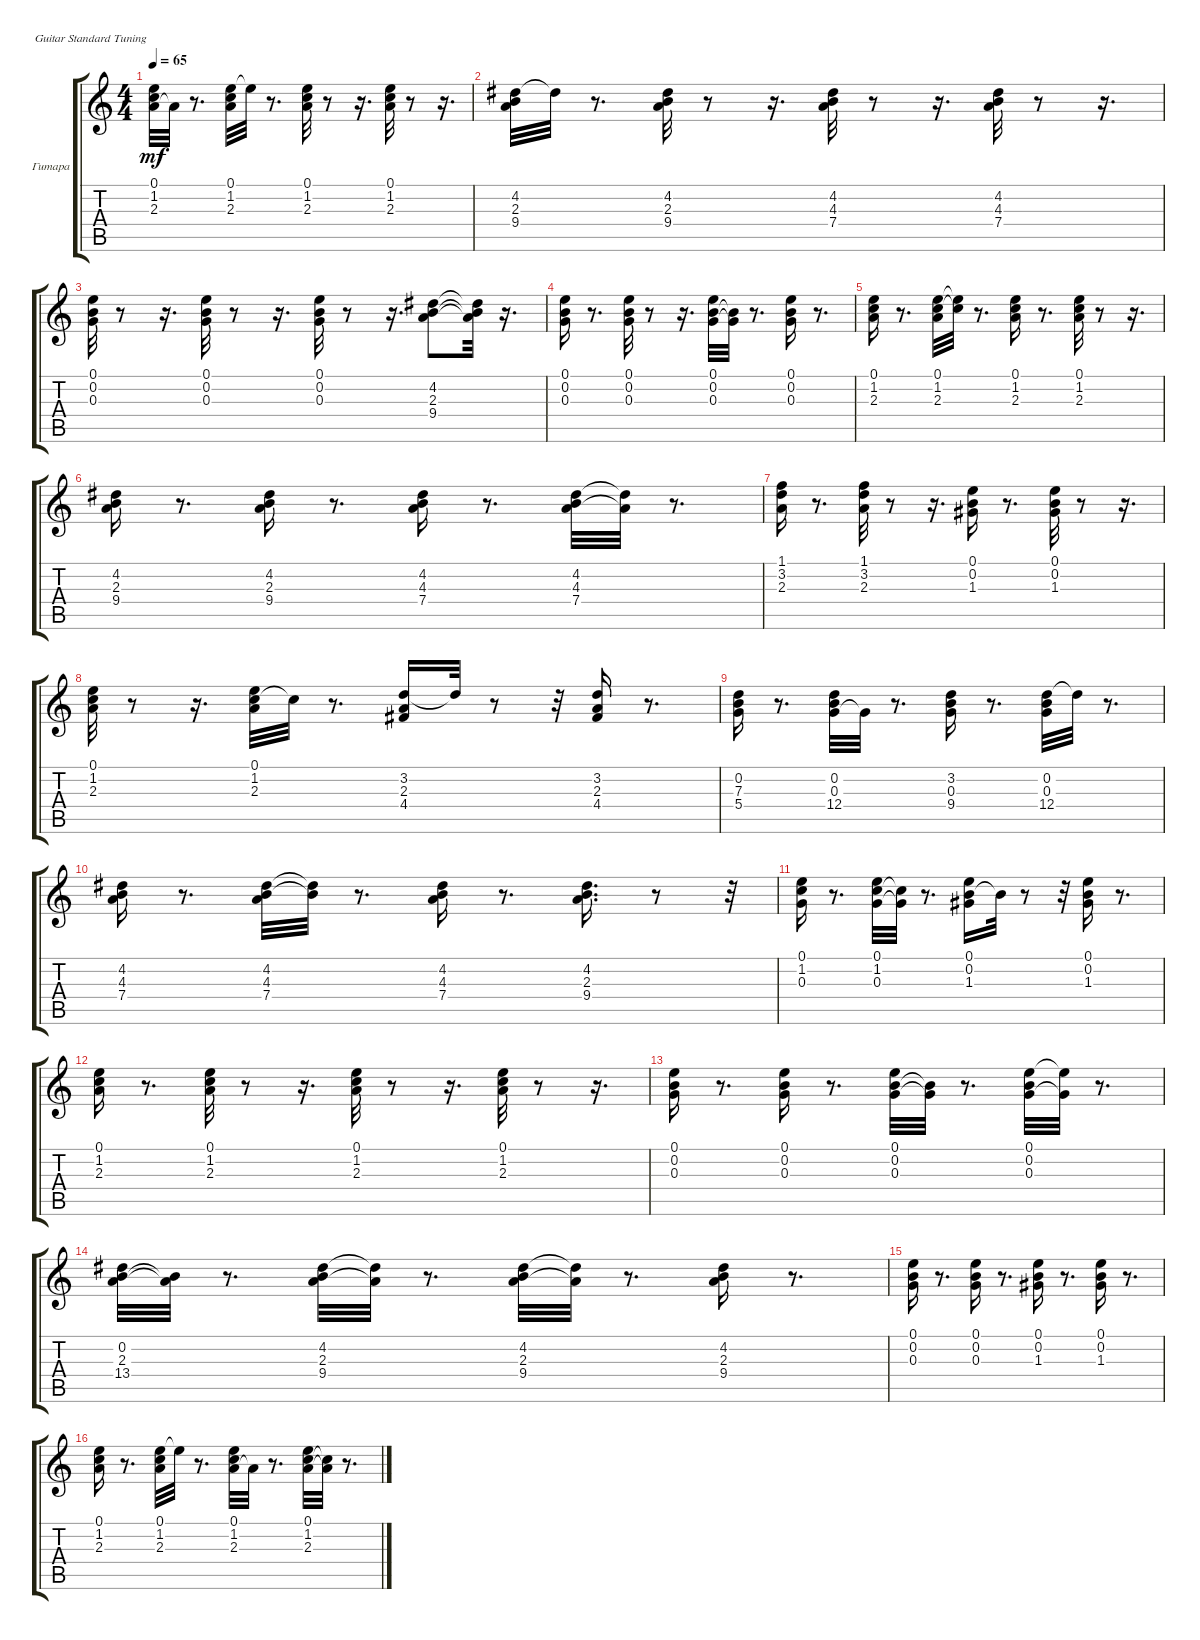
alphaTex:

\bracketExtendMode groupsimilarinstruments
\firstSystemTrackNameOrientation horizontal
\otherSystemsTrackNameOrientation horizontal
\track ("Гитара" "Гитара") {instrument acousticguitarsteel}
\staff {score tabs}
\tuning (E4 B3 G3 D3 A2 E2)
\ts (4 4)
\tempo 65
\clef g2
\ks c
(2.3 0.1 1.2).32{dy mf} 2.3{t}.32 r.8{d} (2.3 1.2 0.1).32 0.1{t}.32 r.8{d} (0.1 1.2 2.3).32 r.8 r.16{d} (0.1 1.2 2.3).32 r.8 r.16{d} |
(4.2 2.3 9.4).32 4.2{t}.32 r.8{d} (4.2 2.3 9.4).32 r.8 r.16{d} (4.2 4.3 7.4).32 r.8 r.16{d} (4.2 4.3 7.4).32 r.8 r.16{d} |
(0.1 0.2 0.3).32 r.8 r.16{d} (0.2 0.3 0.1).32 r.8 r.16{d} (0.1 0.2 0.3).32 r.8 r.16{d} (4.2 2.3 9.4).8 (4.2{t} 2.3{t} 9.4{t}).32 r.16{d} |
(0.3 0.2 0.1).16 r.8{d} (0.2 0.3 0.1).32 r.8 r.16{d} (0.2 0.3 0.1).32 (0.2{t} 0.3{t}).32 r.8{d} (0.3 0.1 0.2).16 r.8{d} |
(2.3 1.2 0.1).16 r.8{d} (1.2 0.1 2.3).32 (1.2{t} 0.1{t}).32 r.8{d} (2.3 0.1 1.2).16 r.8{d} (0.1 1.2 2.3).32 r.8 r.16{d} |
(4.2 2.3 9.4).16 r.8{d} (4.2 2.3 9.4).16 r.8{d} (4.2 4.3 7.4).16 r.8{d} (4.2 4.3 7.4).32 (4.2{t} 7.4{t}).32 r.8{d} |
(1.1 3.2 2.3).16 r.8{d} (2.3 3.2 1.1).32 r.8 r.16{d} (1.3 0.1 0.2).16 r.8{d} (1.3 0.2 0.1).32 r.8 r.16{d} |
(0.1 2.3 1.2).32 r.8 r.16{d} (1.2 0.1 2.3).32 1.2{t}.32 r.8{d} (3.2 2.3 4.4).16 3.2{t}.32 r.8 r.32 (4.4 3.2 2.3).16 r.8{d} |
(0.2 7.3 5.4).16 r.8{d} (0.3 0.2 12.4).32 0.3{t}.32 r.8{d} (3.2 0.3 9.4).16 r.8{d} (0.3 0.2 12.4).32 12.4{t}.32 r.8{d} |
(4.2 4.3 7.4).16 r.8{d} (4.2 4.3 7.4).32 (4.2{t} 4.3{t}).32 r.8{d} (4.2 4.3 7.4).16 r.8{d} (4.2 2.3 9.4).16{d} r.8 r.32 |
(0.3 1.2 0.1).16 r.8{d} (0.3 0.1 1.2).32 (0.3{t} 1.2{t}).32 r.8{d} (0.1 1.3 0.2).16 0.2{t}.32 r.8 r.32 (1.3 0.1 0.2).16 r.8{d} |
(0.1 2.3 1.2).16 r.8{d} (1.2 0.1 2.3).32 r.8 r.16{d} (2.3 1.2 0.1).32 r.8 r.16{d} (2.3 1.2 0.1).32 r.8 r.16{d} |
(0.1 0.2 0.3).16 r.8{d} (0.1 0.3 0.2).16 r.8{d} (0.3 0.1 0.2).32 (0.3{t} 0.2{t}).32 r.8{d} (0.3 0.1 0.2).32 (0.3{t} 0.1{t}).32 r.8{d} |
(2.3 0.2 13.4).32 (2.3{t} 0.2{t}).32 r.8{d} (4.2 2.3 9.4).32 (4.2{t} 2.3{t}).32 r.8{d} (4.2 2.3 9.4).32 (4.2{t} 2.3{t}).32 r.8{d} (4.2 2.3 9.4).16 r.8{d} |
(0.1 0.3 0.2).16 r.8{d} (0.1 0.2 0.3).16 r.8{d} (1.3 0.1 0.2).16 r.8{d} (1.3 0.1 0.2).16 r.8{d} |
(2.3 1.2 0.1).16 r.8{d} (2.3 0.1 1.2).32 0.1{t}.32 r.8{d} (2.3 1.2 0.1).32 2.3{t}.32 r.8{d} (2.3 0.1 1.2).32 (2.3{t} 1.2{t}).32 r.8{d}
